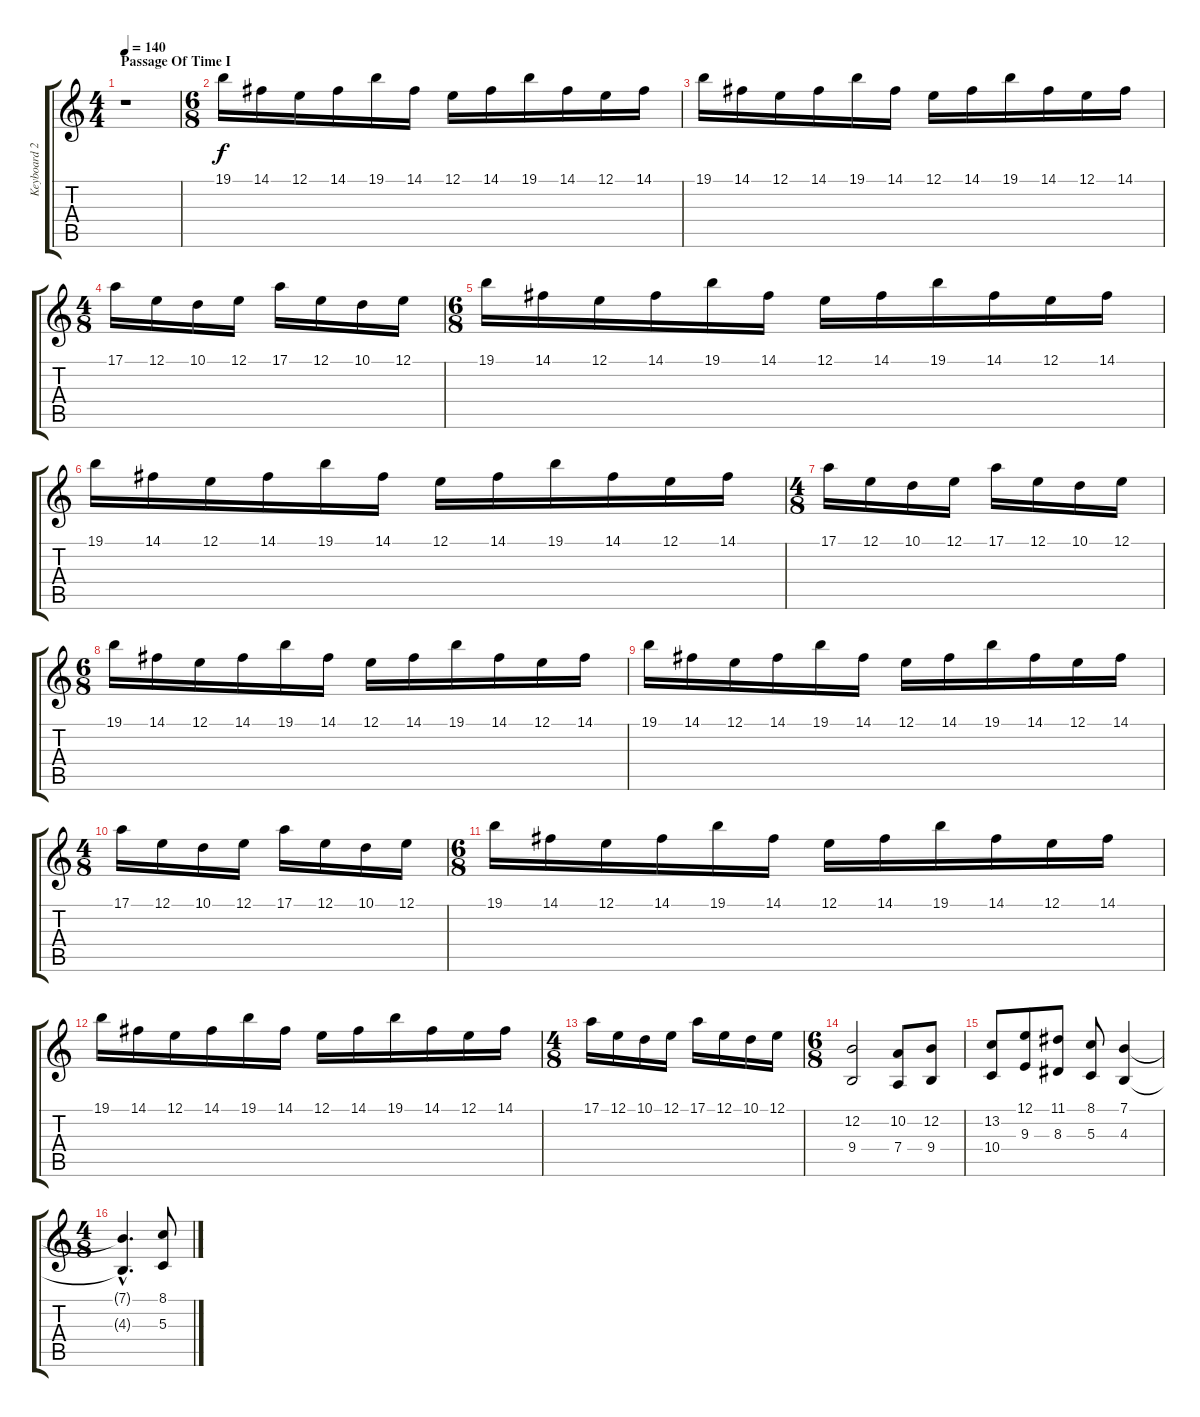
\track ("Keyboard 2" "Keyboard 2") {instrument synthstrings1}
\staff {score tabs}
\tuning (E4 B3 G3 D3 A2 E2) {hide}
\ts (4 4)
\section ("" "Passage Of Time I")
\tempo 140
\clef g2
\ks c
r.1{dy f instrument synthstrings1} |
\ts (6 8)
19.1.16 14.1.16 12.1.16 14.1.16 19.1.16 14.1.16 12.1.16 14.1.16 19.1.16 14.1.16 12.1.16 14.1.16 |
19.1.16 14.1.16 12.1.16 14.1.16 19.1.16 14.1.16 12.1.16 14.1.16 19.1.16 14.1.16 12.1.16 14.1.16 |
\ts (4 8)
17.1.16 12.1.16 10.1.16 12.1.16 17.1.16 12.1.16 10.1.16 12.1.16 |
\ts (6 8)
19.1.16 14.1.16 12.1.16 14.1.16 19.1.16 14.1.16 12.1.16 14.1.16 19.1.16 14.1.16 12.1.16 14.1.16 |
19.1.16 14.1.16 12.1.16 14.1.16 19.1.16 14.1.16 12.1.16 14.1.16 19.1.16 14.1.16 12.1.16 14.1.16 |
\ts (4 8)
17.1.16 12.1.16 10.1.16 12.1.16 17.1.16 12.1.16 10.1.16 12.1.16 |
\ts (6 8)
19.1.16 14.1.16 12.1.16 14.1.16 19.1.16 14.1.16 12.1.16 14.1.16 19.1.16 14.1.16 12.1.16 14.1.16 |
19.1.16 14.1.16 12.1.16 14.1.16 19.1.16 14.1.16 12.1.16 14.1.16 19.1.16 14.1.16 12.1.16 14.1.16 |
\ts (4 8)
17.1.16 12.1.16 10.1.16 12.1.16 17.1.16 12.1.16 10.1.16 12.1.16 |
\ts (6 8)
19.1.16 14.1.16 12.1.16 14.1.16 19.1.16 14.1.16 12.1.16 14.1.16 19.1.16 14.1.16 12.1.16 14.1.16 |
19.1.16 14.1.16 12.1.16 14.1.16 19.1.16 14.1.16 12.1.16 14.1.16 19.1.16 14.1.16 12.1.16 14.1.16 |
\ts (4 8)
17.1.16 12.1.16 10.1.16 12.1.16 17.1.16 12.1.16 10.1.16 12.1.16 |
\ts (6 8)
\section ("" "")
(12.2 9.4).2 (10.2 7.4).8 (12.2 9.4).8 |
(13.2 10.4).8 (12.1 9.3).8 (11.1 8.3).8 (8.1 5.3).8 (7.1 4.3).4 |
\ts (4 8)
(7.1{hac t} 4.3{hac t}).4{d} (8.1 5.3).8
